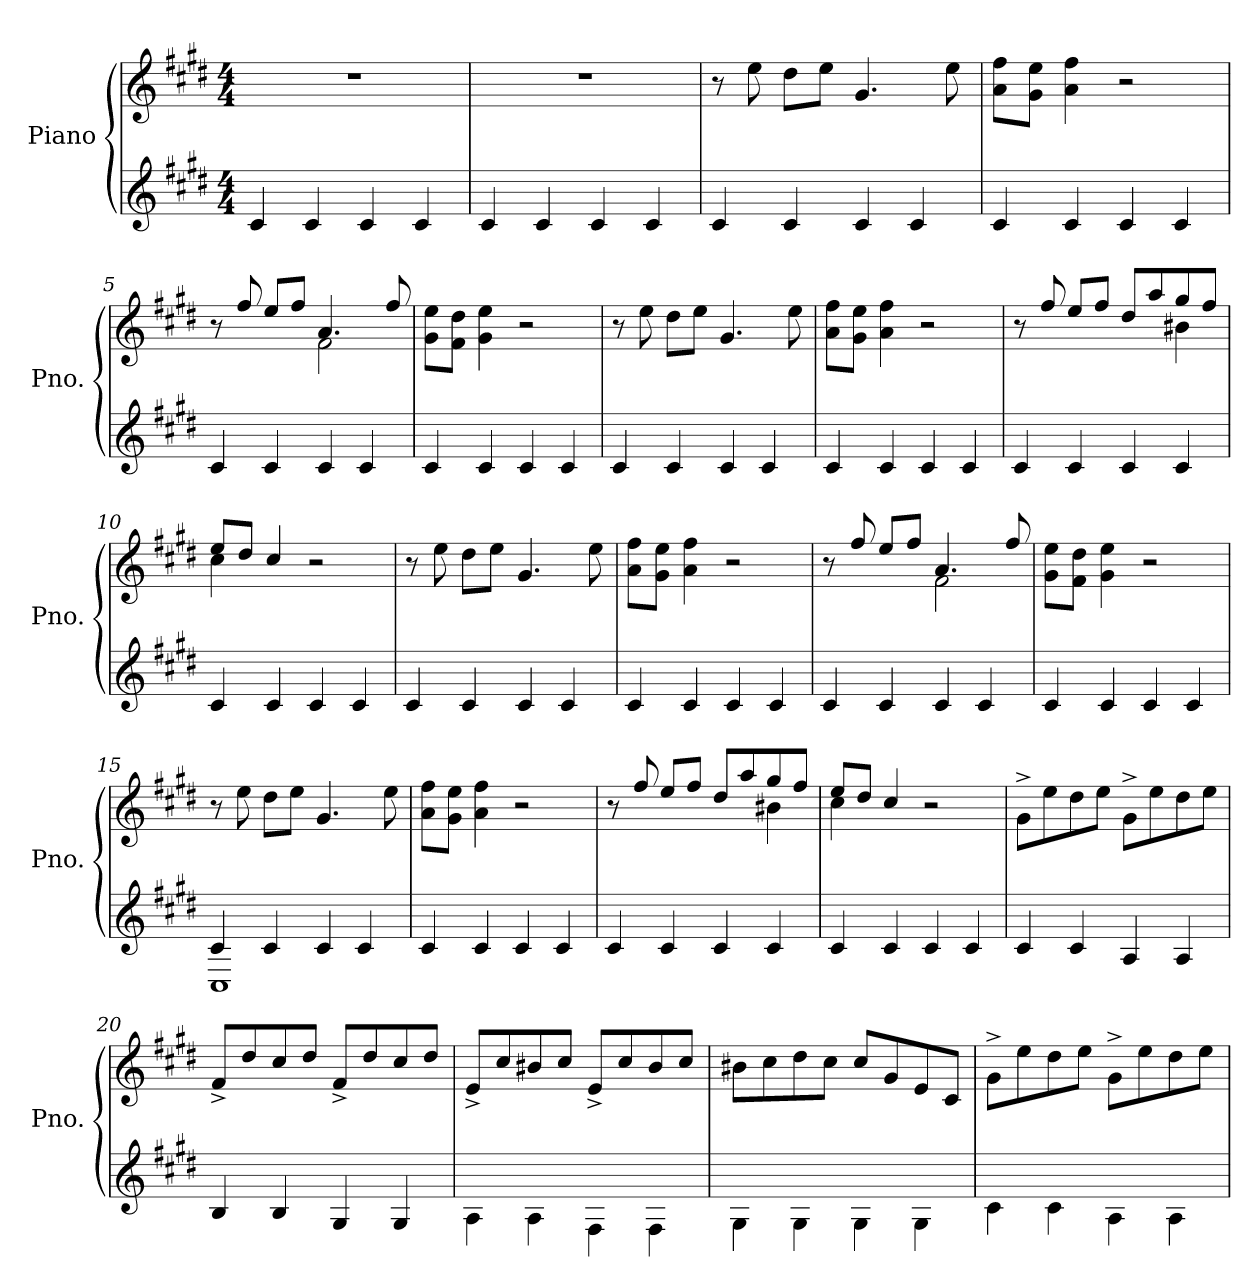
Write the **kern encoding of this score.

**kern	**kern
*part1	*part1
*staff2	*staff1
*I"Piano	*
*I'Pno.	*
*clefG2	*clefG2
*k[f#c#g#d#]	*k[f#c#g#d#]
*M4/4	*M4/4
*MM150	*MM150
=1	=1
4c#/	1r
4c#/	.
4c#/	.
4c#/	.
=2	=2
4c#/	1r
4c#/	.
4c#/	.
4c#/	.
=3	=3
4c#/	8r
.	8ee\
4c#/	8dd#\L
.	8ee\J
4c#/	4.g#/
4c#/	.
.	8ee\
=4	=4
4c#/	8a\ 8ff#\L
.	8g#\ 8ee\J
4c#/	4a\ 4ff#\
4c#/	2r
4c#/	.
=5	=5
*	*^
4c#/	8r	2ryy
.	8ff#/	.
4c#/	8ee/L	.
.	8ff#/J	.
4c#/	4.a/	2f#\
4c#/	.	.
.	8ff#/	.
*	*v	*v
=6	=6
4c#/	8g#\ 8ee\L
.	8f#\ 8dd#\J
4c#/	4g#\ 4ee\
4c#/	2r
4c#/	.
!!LO:LB:g=z
=7	=7
4c#/	8r
.	8ee\
4c#/	8dd#\L
.	8ee\J
4c#/	4.g#/
4c#/	.
.	8ee\
=8	=8
4c#/	8a\ 8ff#\L
.	8g#\ 8ee\J
4c#/	4a\ 4ff#\
4c#/	2r
4c#/	.
=9	=9
*	*^
4c#/	8r	2.ryy
.	8ff#/	.
4c#/	8ee/L	.
.	8ff#/J	.
4c#/	8dd#/L	.
.	8aa/	.
4c#/	8gg#/	4b#X\
.	8ff#/J	.
=10	=10	=10
4c#/	8ee/L	4cc#\
.	8dd#/J	.
4c#/	4cc#/	2.ryy
4c#/	2r	.
4c#/	.	.
*	*v	*v
=11	=11
4c#/	8r
.	8ee\
4c#/	8dd#\L
.	8ee\J
4c#/	4.g#/
4c#/	.
.	8ee\
=12	=12
4c#/	8a\ 8ff#\L
.	8g#\ 8ee\J
4c#/	4a\ 4ff#\
4c#/	2r
4c#/	.
!!LO:LB:g=z
=13	=13
*	*^
4c#/	8r	2ryy
.	8ff#/	.
4c#/	8ee/L	.
.	8ff#/J	.
4c#/	4.a/	2f#\
4c#/	.	.
.	8ff#/	.
*	*v	*v
=14	=14
4c#/	8g#\ 8ee\L
.	8f#\ 8dd#\J
4c#/	4g#\ 4ee\
4c#/	2r
4c#/	.
=15	=15
*^	*
4c#/	1C#	8r
.	.	8ee\
4c#/	.	8dd#\L
.	.	8ee\J
4c#/	.	4.g#/
4c#/	.	.
.	.	8ee\
*v	*v	*
=16	=16
4c#/	8a\ 8ff#\L
.	8g#\ 8ee\J
4c#/	4a\ 4ff#\
4c#/	2r
4c#/	.
=17	=17
*	*^
4c#/	8r	2.ryy
.	8ff#/	.
4c#/	8ee/L	.
.	8ff#/J	.
4c#/	8dd#/L	.
.	8aa/	.
4c#/	8gg#/	4b#X\
.	8ff#/J	.
=18	=18	=18
4c#/	8ee/L	4cc#\
.	8dd#/J	.
4c#/	4cc#/	2.ryy
4c#/	2r	.
4c#/	.	.
*	*v	*v
!!LO:LB:g=z
=19	=19
4c#/	8g#^\L
.	8ee\
4c#/	8dd#\
.	8ee\J
4A/	8g#^\L
.	8ee\
4A/	8dd#\
.	8ee\J
=20	=20
4B/	8f#^/L
.	8dd#/
4B/	8cc#/
.	8dd#/J
4G#/	8f#^/L
.	8dd#/
4G#/	8cc#/
.	8dd#/J
=21	=21
4A\	8e^/L
.	8cc#/
4A\	8b#X/
.	8cc#/J
4F#\	8e^/L
.	8cc#/
4F#\	8b#/
.	8cc#/J
=22	=22
4G#\	8b#X\L
.	8cc#\
4G#\	8dd#\
.	8cc#\J
4G#\	8cc#/L
.	8g#/
4G#\	8e/
.	8c#/J
=23	=23
4c#\	8g#^\L
.	8ee\
4c#\	8dd#\
.	8ee\J
4A\	8g#^\L
.	8ee\
4A\	8dd#\
.	8ee\J
=	=
*-	*-
